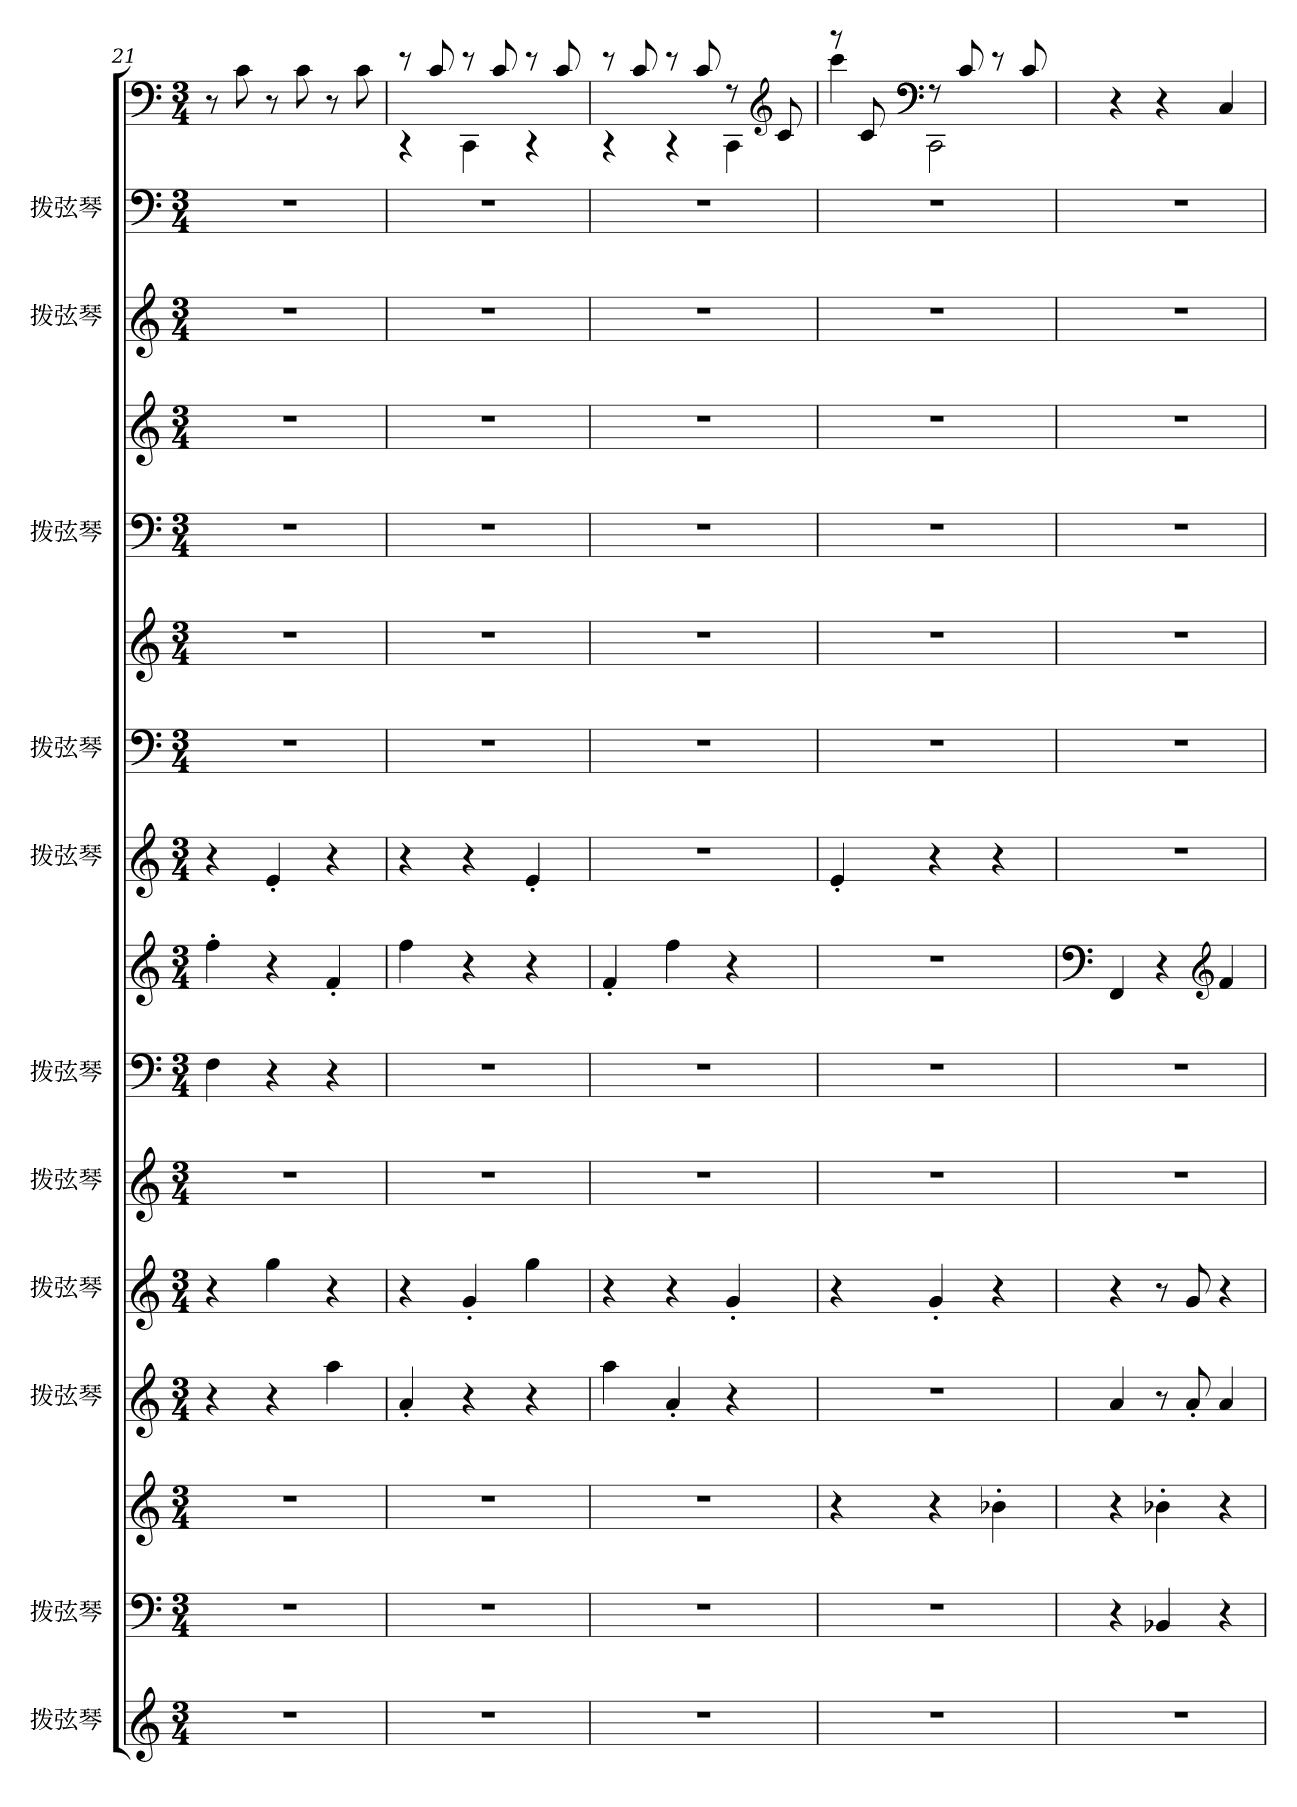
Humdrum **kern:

**kern	**kern	**kern	**kern	**kern	**kern	**kern	**kern	**kern	**kern	**kern	**kern	**kern	**kern	**kern	**kern
*part11	*part10	*part10	*part9	*part8	*part7	*part6	*part6	*part5	*part4	*part4	*part3	*part3	*part2	*part1	*part1
*staff16	*staff15	*staff14	*staff13	*staff12	*staff11	*staff10	*staff9	*staff8	*staff7	*staff6	*staff5	*staff4	*staff3	*staff2	*staff1
*I"拨弦琴	*I"拨弦琴	*	*I"拨弦琴	*I"拨弦琴	*I"拨弦琴	*I"拨弦琴	*	*I"拨弦琴	*I"拨弦琴	*	*I"拨弦琴	*	*I"拨弦琴	*I"拨弦琴	*
*clefG2	*clefF4	*clefG2	*clefG2	*clefG2	*clefG2	*clefF4	*clefG2	*clefG2	*clefF4	*clefG2	*clefF4	*clefG2	*clefG2	*clefF4	*clefF4
*k[]	*k[]	*k[]	*k[]	*k[]	*k[]	*k[]	*k[]	*k[]	*k[]	*k[]	*k[]	*k[]	*k[]	*k[]	*k[]
*M3/4	*M3/4	*M3/4	*M3/4	*M3/4	*M3/4	*M3/4	*M3/4	*M3/4	*M3/4	*M3/4	*M3/4	*M3/4	*M3/4	*M3/4	*M3/4
=21	=21	=21	=21	=21	=21	=21	=21	=21	=21	=21	=21	=21	=21	=21	=21
2.r	2.r	2.r	4r	4r	2.r	4F\	4ff'\	4r	2.r	2.r	2.r	2.r	2.r	2.r	8r
.	.	.	.	.	.	.	.	.	.	.	.	.	.	.	8c\
.	.	.	4r	4gg\	.	4r	4r	4e'/	.	.	.	.	.	.	8r
.	.	.	.	.	.	.	.	.	.	.	.	.	.	.	8c\
.	.	.	4aa\	4r	.	4r	4f'/	4r	.	.	.	.	.	.	8r
.	.	.	.	.	.	.	.	.	.	.	.	.	.	.	8c\
=22	=22	=22	=22	=22	=22	=22	=22	=22	=22	=22	=22	=22	=22	=22	=22
*	*	*	*	*	*	*	*	*	*	*	*	*	*	*	*^
2.r	2.r	2.r	4a'/	4r	2.r	2.r	4ff\	4r	2.r	2.r	2.r	2.r	2.r	2.r	8r	4r
.	.	.	.	.	.	.	.	.	.	.	.	.	.	.	8c/	.
.	.	.	4r	4g'/	.	.	4r	4r	.	.	.	.	.	.	8r	4CC\
.	.	.	.	.	.	.	.	.	.	.	.	.	.	.	8c/	.
.	.	.	4r	4gg\	.	.	4r	4e'/	.	.	.	.	.	.	8r	4r
.	.	.	.	.	.	.	.	.	.	.	.	.	.	.	8c/	.
!!LO:PB:g=z	!!
=23	=23	=23	=23	=23	=23	=23	=23	=23	=23	=23	=23	=23	=23	=23	=23	=23
2.r	2.r	2.r	4aa\	4r	2.r	2.r	4f'/	2.r	2.r	2.r	2.r	2.r	2.r	2.r	8r	4r
.	.	.	.	.	.	.	.	.	.	.	.	.	.	.	8c/	.
.	.	.	4a'/	4r	.	.	4ff\	.	.	.	.	.	.	.	8r	4r
.	.	.	.	.	.	.	.	.	.	.	.	.	.	.	8c/	.
.	.	.	4r	4g'/	.	.	4r	.	.	.	.	.	.	.	8r	4CC\
*	*	*	*	*	*	*	*	*	*	*	*	*	*	*	*clefG2	*
.	.	.	.	.	.	.	.	.	.	.	.	.	.	.	8c/	.
=24	=24	=24	=24	=24	=24	=24	=24	=24	=24	=24	=24	=24	=24	=24	=24	=24
2.r	2.r	4r	2.r	4r	2.r	2.r	2.r	4e'/	2.r	2.r	2.r	2.r	2.r	2.r	8r	4ccc\
.	.	.	.	.	.	.	.	.	.	.	.	.	.	.	8c/	.
*	*	*	*	*	*	*	*	*	*	*	*	*	*	*	*clefF4	*
.	.	4r	.	4g'/	.	.	.	4r	.	.	.	.	.	.	8r	2CC\
.	.	.	.	.	.	.	.	.	.	.	.	.	.	.	8c/	.
.	.	4b-X'\	.	4r	.	.	.	4r	.	.	.	.	.	.	8r	.
.	.	.	.	.	.	.	.	.	.	.	.	.	.	.	8c/	.
*	*	*	*	*	*	*	*	*	*	*	*	*	*	*	*v	*v
=25	=25	=25	=25	=25	=25	=25	=25	=25	=25	=25	=25	=25	=25	=25	=25
*	*	*	*	*	*	*	*clefF4	*	*	*	*	*	*	*	*
2.r	4r	4r	4a/	4r	2.r	2.r	4FF/	2.r	2.r	2.r	2.r	2.r	2.r	2.r	4r
.	4BB-X/	4b-X'\	8r	8r	.	.	4r	.	.	.	.	.	.	.	4r
.	.	.	8a'/	8g/	.	.	.	.	.	.	.	.	.	.	.
*	*	*	*	*	*	*	*clefG2	*	*	*	*	*	*	*	*
.	4r	4r	4a/	4r	.	.	4f/	.	.	.	.	.	.	.	4C/
=	=	=	=	=	=	=	=	=	=	=	=	=	=	=	=
*-	*-	*-	*-	*-	*-	*-	*-	*-	*-	*-	*-	*-	*-	*-	*-
